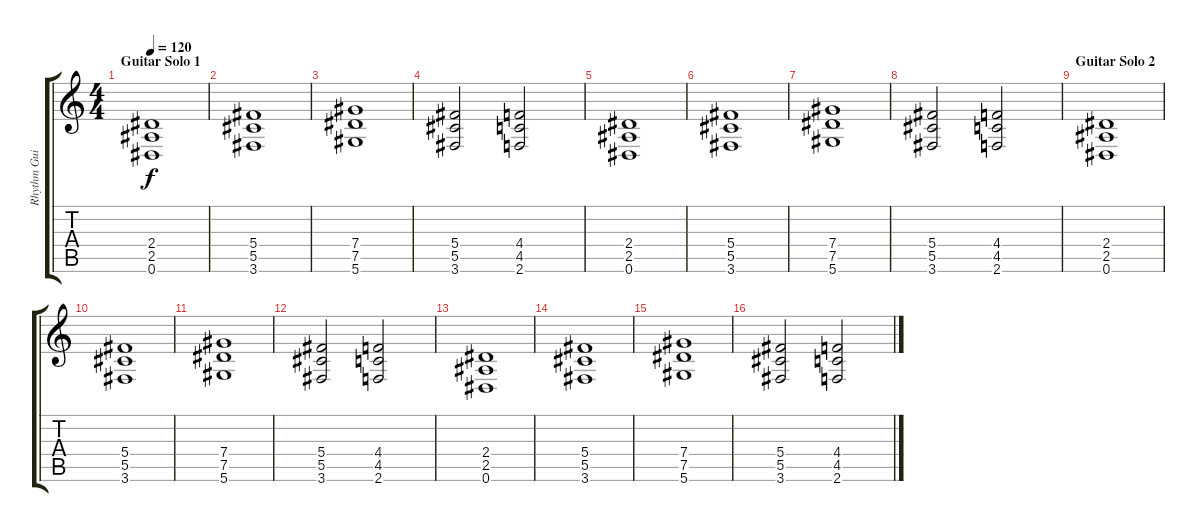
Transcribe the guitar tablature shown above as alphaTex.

\track ("Rhythm Guitar 1" "Rhythm Gui") {instrument distortionguitar}
\staff {score tabs}
\tuning (Eb4 Bb3 Gb3 Db3 Ab2 Eb2) {hide}
\ts (4 4)
\section ("" "Guitar Solo 1")
\tempo 120
\clef g2
\ks c
(2.4 2.5 0.6).1{dy f} |
(5.4 5.5 3.6).1 |
(7.4 7.5 5.6).1 |
(5.4 5.5 3.6).2 (4.4 4.5 2.6).2 |
(2.4 2.5 0.6).1 |
(5.4 5.5 3.6).1 |
(7.4 7.5 5.6).1 |
(5.4 5.5 3.6).2 (4.4 4.5 2.6).2 |
\section ("" "Guitar Solo 2")
(2.4 2.5 0.6).1 |
(5.4 5.5 3.6).1 |
(7.4 7.5 5.6).1 |
(5.4 5.5 3.6).2 (4.4 4.5 2.6).2 |
(2.4 2.5 0.6).1 |
(5.4 5.5 3.6).1 |
(7.4 7.5 5.6).1 |
(5.4 5.5 3.6).2 (4.4 4.5 2.6).2
